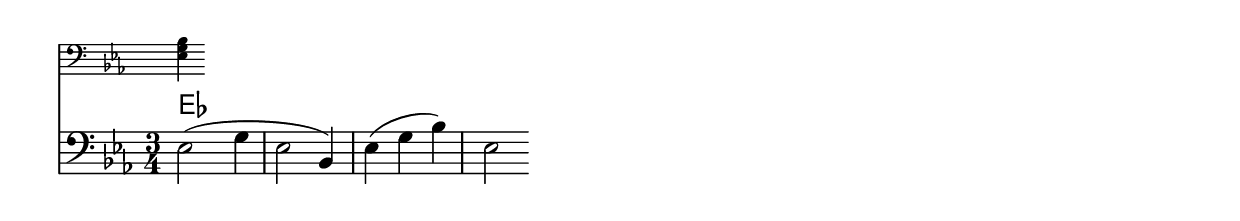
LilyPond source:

\version "2.18.2"
\header {
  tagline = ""
}

ebmaj = \relative c' {
   \clef bass
   \key ees \major
   \time 3/4
   \omit Staff.TimeSignature
   <ees, g bes>4
}


\score {


<<
\new Staff \with {
     fontSize = #-3
     \override StaffSymbol.staff-space = #(magstep -3)
     %\remove "Stem_engraver"
 } \ebmaj

\chords { ees2.  }

\new Staff \relative c' {
  \numericTimeSignature
  \time 3/4
  \key ees \major
  \clef bass
  ees,2(
  g4 |
  ees2 bes4) |
  ees( g bes) |
  ees,2
  
}

>>

\layout {
    %  ragged-last = ##t
    %  line-width = 150\mm
    indent = 0\mm
}

%\midi {
%     \tempo 4 = 130
%}

} %score

